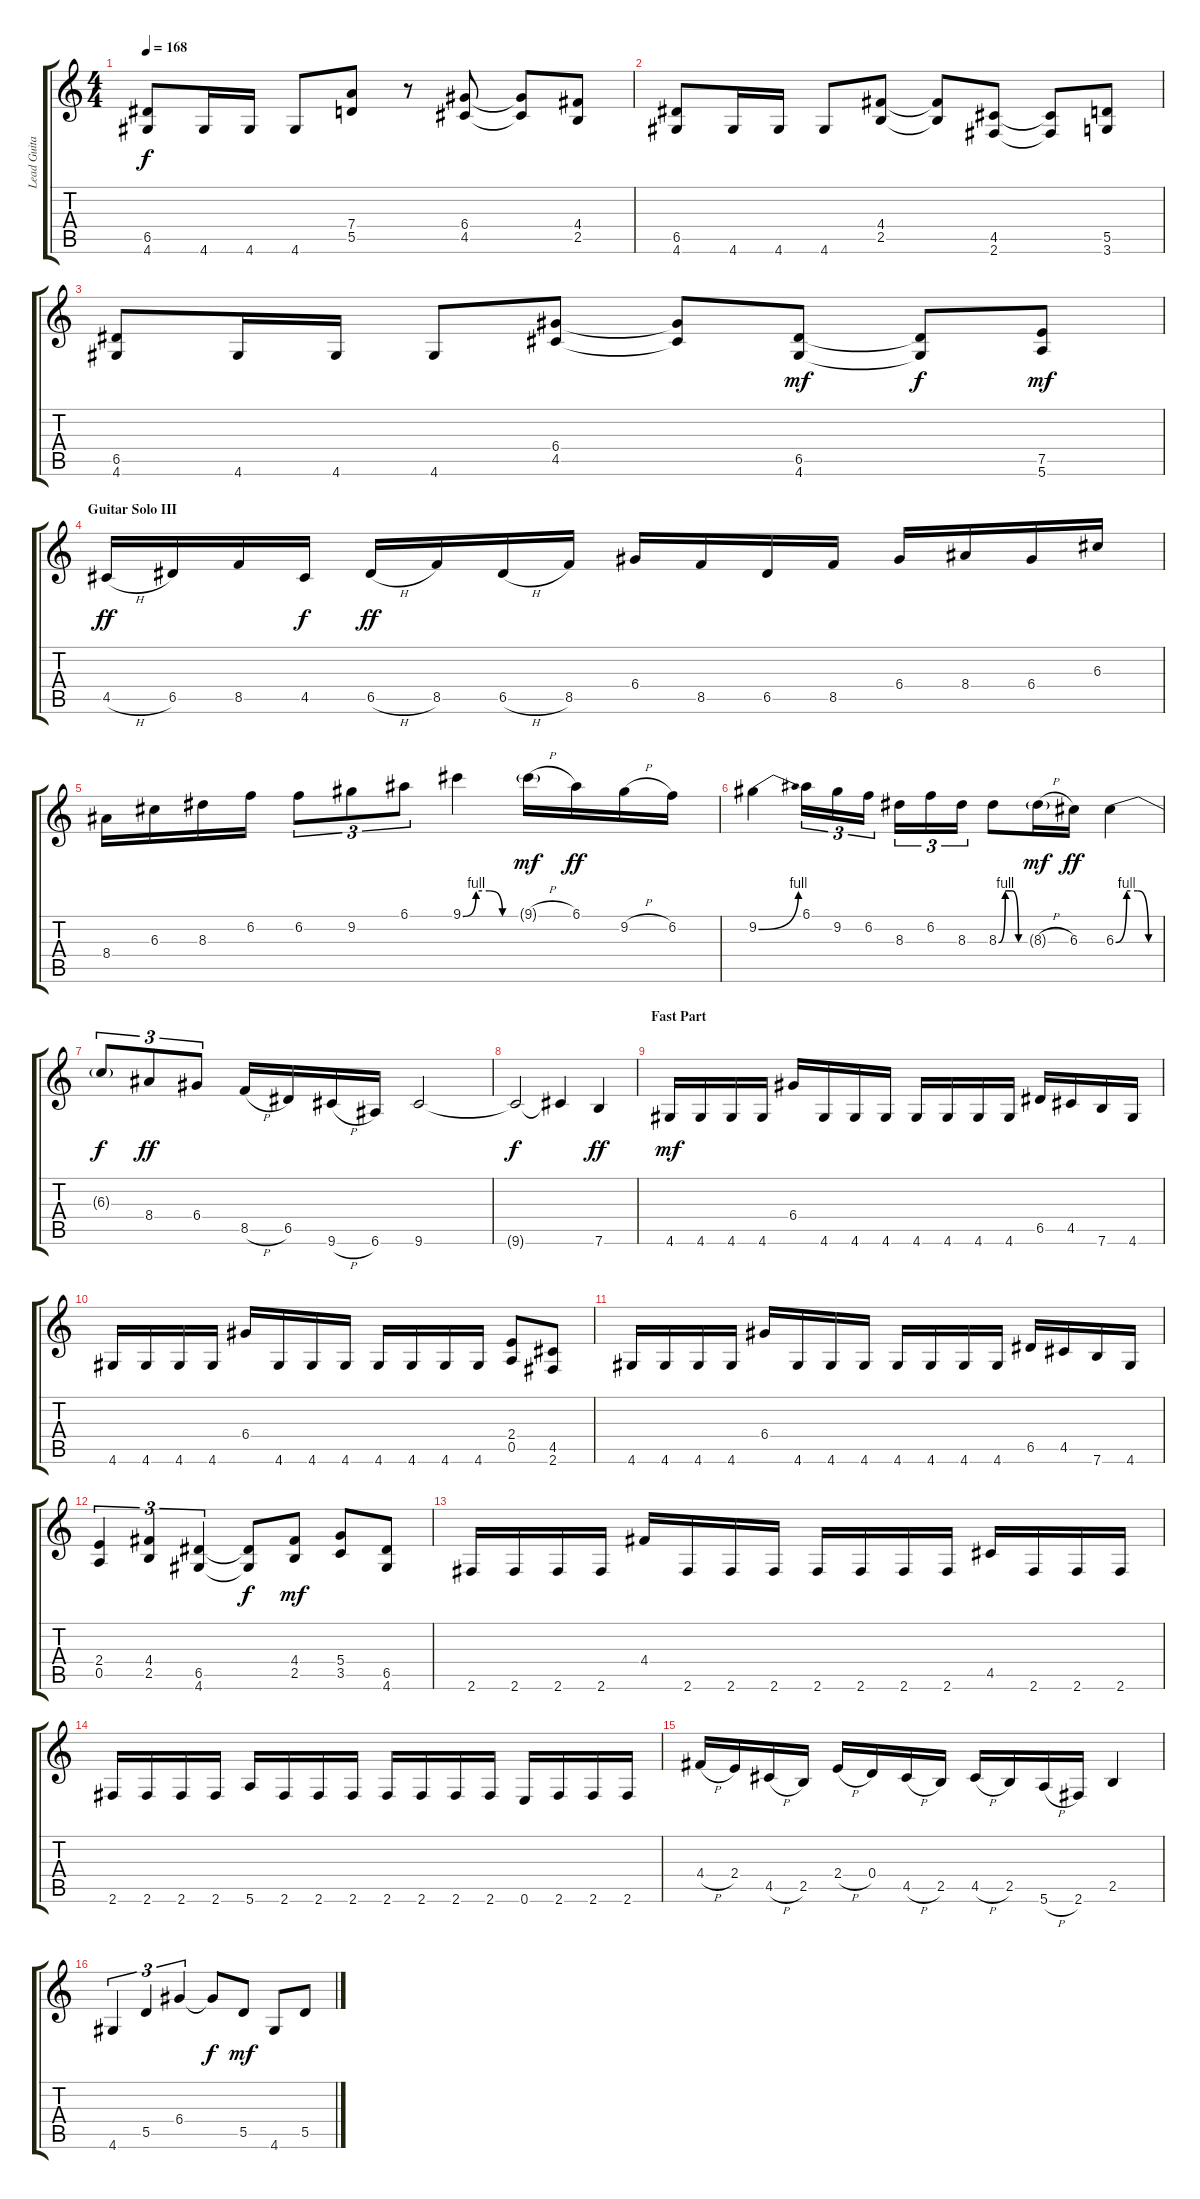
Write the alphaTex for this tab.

\track ("Lead Guitar II (Chris Poland)" "Lead Guita") {instrument distortionguitar}
\staff {score tabs}
\tuning (E4 B3 G3 D3 A2 E2) {hide}
\ts (4 4)
\tempo 168
\clef g2
\ks c
(6.5 4.6).8{dy f} 4.6.16 4.6.16 4.6.8 (7.4 5.5).8 r.8 (6.4 4.5).8 (6.4{t} 4.5{t}).8 (4.4 2.5).8 |
(6.5 4.6).8 4.6.16 4.6.16 4.6.8 (4.4 2.5).8 (4.4{t} 2.5{t}).8 (4.5 2.6).8 (4.5{t} 2.6{t}).8 (5.5 3.6).8 |
(6.5 4.6).8 4.6.16 4.6.16 4.6.8 (6.4 4.5).8 (6.4{t} 4.5{t}).8 (6.5 4.6).8{dy mf} (6.5{t} 4.6{t}).8{dy f} (7.5 5.6).8{dy mf} |
\section ("" "Guitar Solo III")
4.5{h}.16{dy ff} 6.5.16 8.5.16 4.5.16{dy f} 6.5{h}.16{dy ff} 8.5.16 6.5{h}.16 8.5.16 6.4.16 8.5.16 6.5.16 8.5.16 6.4.16 8.4.16 6.4.16 6.3.16 |
8.4.16 6.3.16 8.3.16 6.2.16 6.2.8{tu (3 2)} 9.2.8{tu (3 2)} 6.1.8{tu (3 2)} 9.1{be (custom 0 0 15 4 30 4 45 0 60 0)}.4 9.1{h g}.16{dy mf} 6.1.16{dy ff} 9.2{h}.16 6.2.16 |
9.2{be (bend 0 0 60 4)}.4 6.1.16{tu (3 2)} 9.2.16{tu (3 2)} 6.2.16{tu (3 2)} 8.3.16{tu (3 2)} 6.2.16{tu (3 2)} 8.3.16{tu (3 2)} 8.3{be (custom 0 0 15 4 30 4 45 0 60 0)}.8 8.3{h g}.16{dy mf} 6.3.16{dy ff} 6.3{be (custom 0 0 15 4 30 4 45 0 60 0)}.4 |
6.3{t}.8{tu (3 2) dy f} 8.4.8{tu (3 2) dy ff} 6.4.8{tu (3 2)} 8.5{h}.16 6.5.16 9.6{h}.16 6.6.16 9.6.2 |
9.6{t}.2{dy f} 9.6{t}.4 7.6.4{dy ff} |
\section ("" "Fast Part")
4.6.16{dy mf} 4.6.16 4.6.16 4.6.16 6.4.16 4.6.16 4.6.16 4.6.16 4.6.16 4.6.16 4.6.16 4.6.16 6.5.16 4.5.16 7.6.16 4.6.16 |
4.6.16 4.6.16 4.6.16 4.6.16 6.4.16 4.6.16 4.6.16 4.6.16 4.6.16 4.6.16 4.6.16 4.6.16 (2.4 0.5).8 (4.5 2.6).8 |
4.6.16 4.6.16 4.6.16 4.6.16 6.4.16 4.6.16 4.6.16 4.6.16 4.6.16 4.6.16 4.6.16 4.6.16 6.5.16 4.5.16 7.6.16 4.6.16 |
(2.4 0.5).4{tu (3 2)} (4.4 2.5).4{tu (3 2)} (6.5 4.6).4{tu (3 2)} (6.5{t} 4.6{t}).8{dy f} (4.4 2.5).8{dy mf} (5.4 3.5).8 (6.5 4.6).8 |
2.6.16 2.6.16 2.6.16 2.6.16 4.4.16 2.6.16 2.6.16 2.6.16 2.6.16 2.6.16 2.6.16 2.6.16 4.5.16 2.6.16 2.6.16 2.6.16 |
2.6.16 2.6.16 2.6.16 2.6.16 5.6.16 2.6.16 2.6.16 2.6.16 2.6.16 2.6.16 2.6.16 2.6.16 0.6.16 2.6.16 2.6.16 2.6.16 |
4.4{h}.16 2.4.16 4.5{h}.16 2.5.16 2.4{h}.16 0.4.16 4.5{h}.16 2.5.16 4.5{h}.16 2.5.16 5.6{h}.16 2.6.16 2.5.4 |
4.6.4{tu (3 2)} 5.5.4{tu (3 2)} 6.4.4{tu (3 2)} 6.4{t}.8{dy f} 5.5.8{dy mf} 4.6.8 5.5.8
